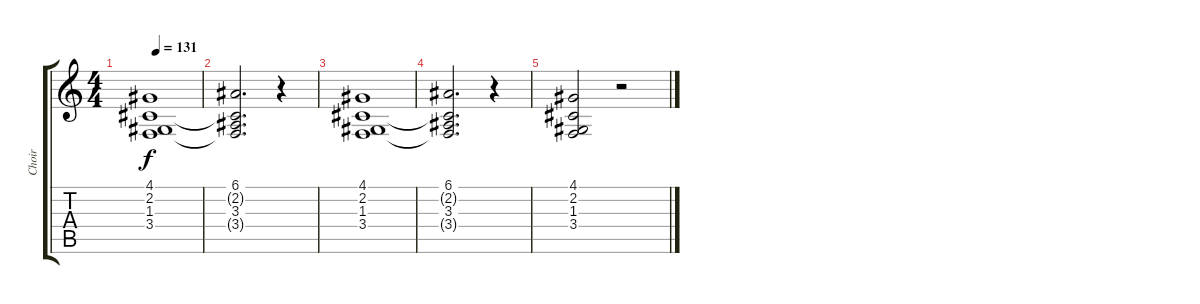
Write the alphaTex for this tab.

\track ("Choir" "Choir") {instrument choiraahs}
\staff {score tabs}
\tuning (E4 B3 G3 D3 A2 E2) {hide}
\ts (4 4)
\tempo 131
\clef g2
\ks c
(4.1 2.2 1.3 3.4).1{dy f} |
(6.1 2.2{t} 3.3 3.4{t}).2{d} r.4 |
(4.1 2.2 1.3 3.4).1 |
(6.1 2.2{t} 3.3 3.4{t}).2{d} r.4 |
(4.1 2.2 1.3 3.4).2 r.2
